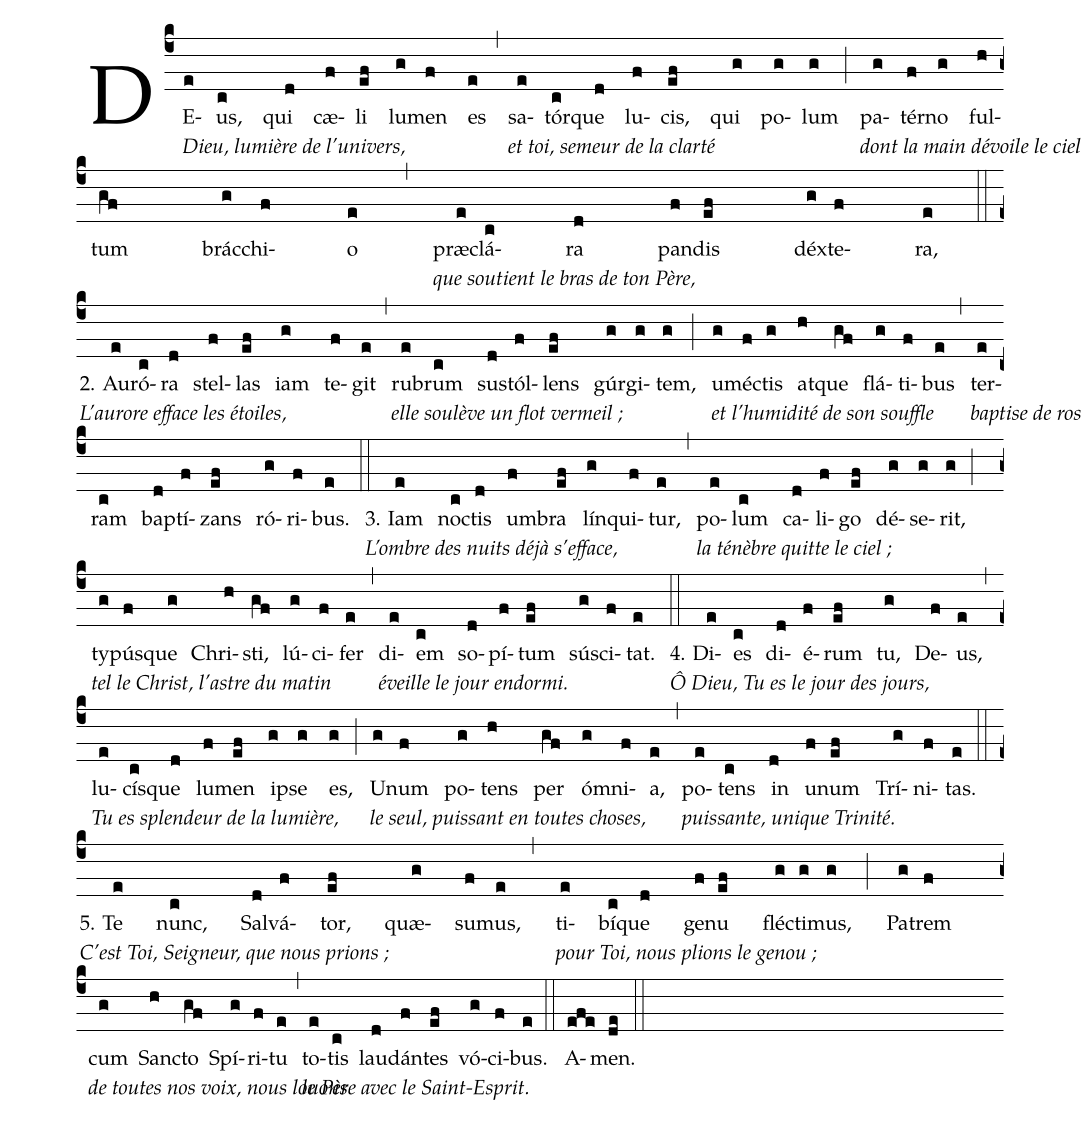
%%
(c4)
 DE[Dieu, lumière de l’univers,      ](e)us,(c) qui(d) cæ(f)li(ef) lu(g)men(f) es(e) (,)
 sa[et toi, semeur de la clarté      ](e)tór(c)que(d) lu(f)cis,(ef) qui(g) po(g)lum(g) (;)
 pa[dont la main dévoile le ciel     ](g)tér(f)no(g) ful(h)tum(gf) brác(g)chi(f)o(e) (,)
præ[que soutient le bras de ton Père,](e)clá(c)ra(d) pan(f)dis(ef) déx(g)te(f)ra,(e) (::) (z)

2. Au[L’aurore efface les étoiles,          ](e)ró(c)ra(d) stel(f)las(ef) iam(g) te(f)git(e) (,)
   ru[elle soulève un flot vermeil ;        ](e)brum(c) sus(d)tól(f)lens(ef) gúr(g)gi(g)tem,(g) (;)
    u[et l’humidité de son souffle          ](g)mé(f)ctis(g) at(h)que(gf) flá(g)ti(f)bus(e) (,)
  ter[baptise de rosée la terre.            ](e)ram(c) bap(d)tí(f)zans(ef) ró(g)ri(f)bus.(e) (::)

3. Iam[L’ombre des nuits déjà s’efface,      ](e) no(c)ctis(d) um(f)bra(ef) lín(g)qui(f)tur,(e) (,)
    po[la ténèbre quitte le ciel ;           ](e)lum(c) ca(d)li(f)go(ef) dé(g)se(g)rit,(g) (;)
    ty[tel le Christ, l’astre du matin       ](g)pús(f)que(g) Chri(h)sti,(gf) lú(g)ci(f)fer(e) (,)
    di[éveille le jour endormi.              ](e)em(c) so(d)pí(f)tum(ef) sús(g)ci(f)tat.(e) (::)

4. Di[Ô Dieu, Tu es le jour des jours,      ](e)es(c) di(d)é(f)rum(ef) tu,(g) De(f)us,(e) (,)
   lu[Tu es splendeur de la lumière,        ](e)cís(c)que(d) lu(f)men(ef) i(g)pse(g) es,(g) (;)
    U[le seul, puissant en toutes choses,   ](g)num(f) po(g)tens(h) per(gf) óm(g)ni(f)a,(e) (,)
   po[puissante, unique Trinité.            ](e)tens(c) in(d) u(f)num(ef) Trí(g)ni(f)tas.(e) (::) (z)

5. Te[C’est Toi, Seigneur, que nous prions ;](e) nunc,(c) Sal(d)vá(f)tor,(ef) quæ(g)su(f)mus,(e) (,)
   ti[pour Toi, nous plions le genou ;      ](e)bí(c)que(d) ge(f)nu(ef) flé(g)cti(g)mus,(g) (;)
   Pa(g)trem(f) (z) cum[de toutes nos voix, nous louons       ](g) San(h)cto(gf) Spí(g)ri(f)tu(e) (,)
   to[le Père avec le Saint-Esprit.         ](e)tis(c) lau(d)dán(f)tes(ef) vó(g)ci(f)bus.(e) (::)

    A(efe)men.(de) (::)
